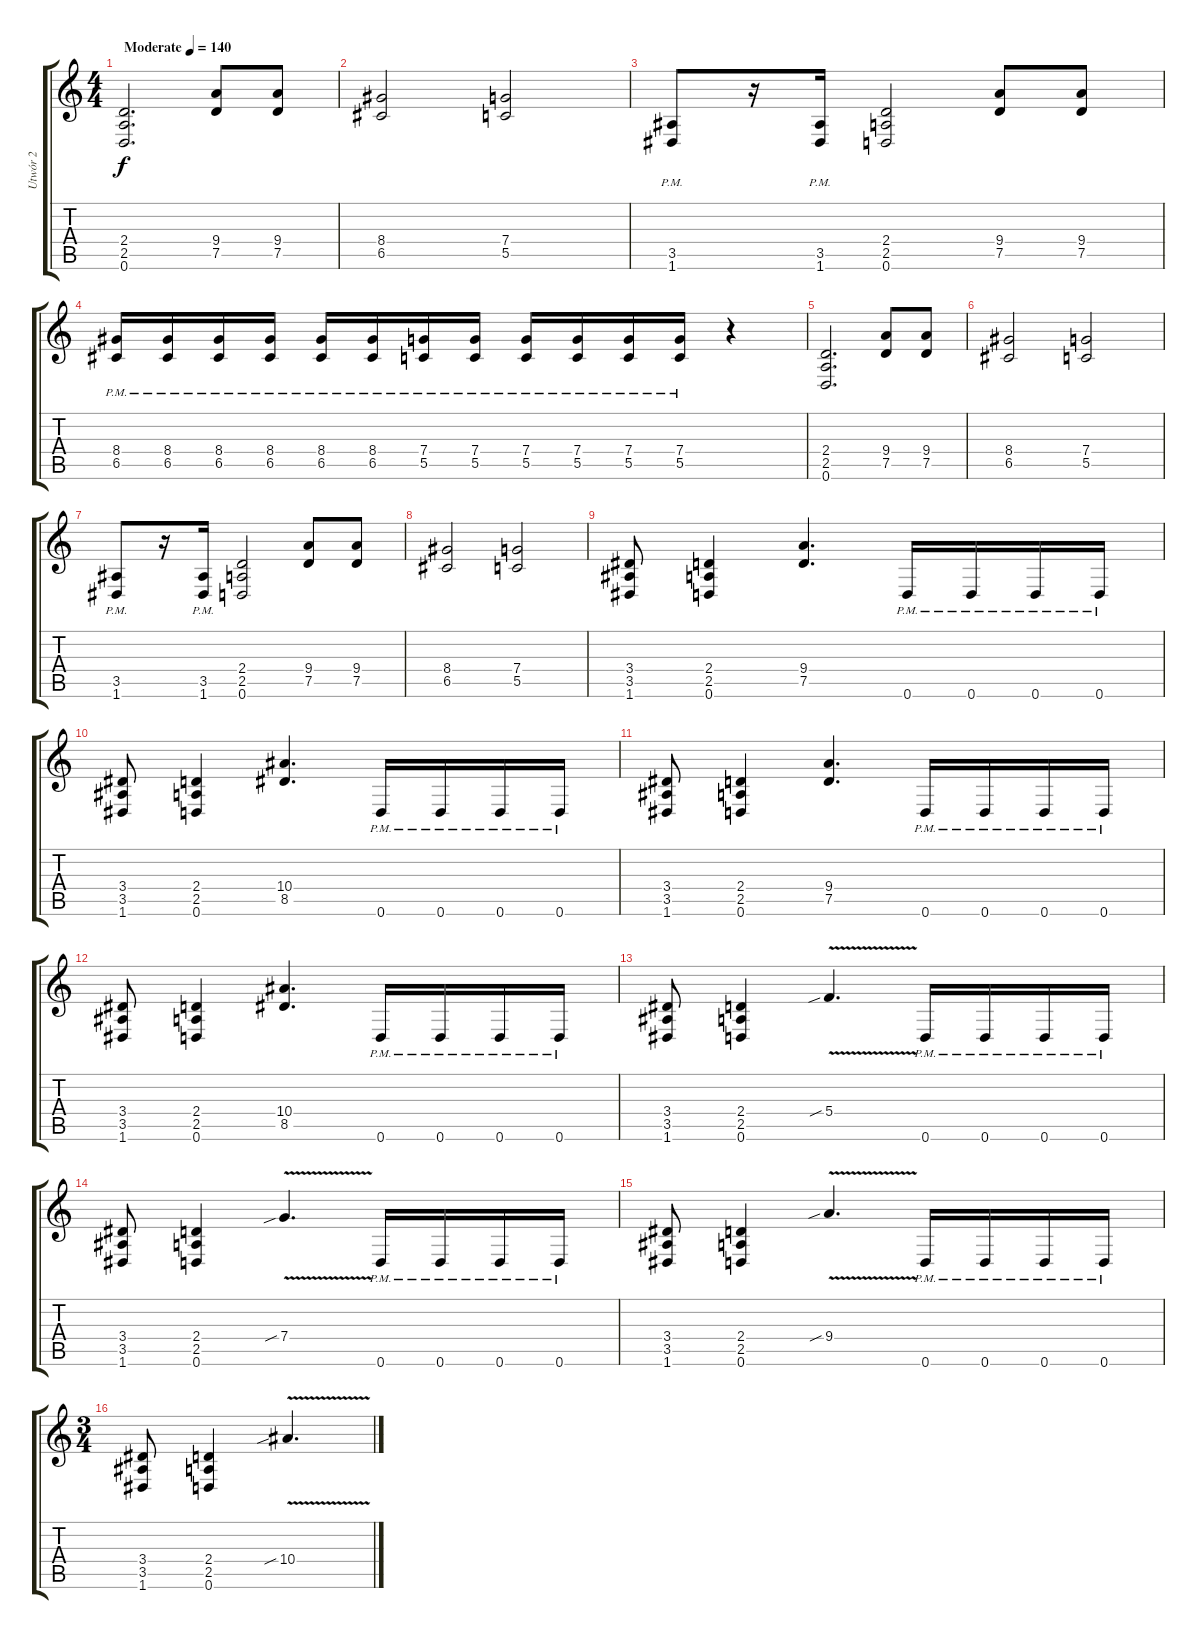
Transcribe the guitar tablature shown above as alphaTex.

\track ("Utwór 2" "Utwór 2") {instrument distortionguitar}
\staff {score tabs}
\tuning (D4 A3 F3 C3 G2 D2) {hide}
\ts (4 4)
\tempo (140 "Moderate")
\clef g2
\ks c
(2.4 2.5 0.6).2{d dy f instrument distortionguitar} (9.4 7.5).8 (9.4 7.5).8 |
(8.4 6.5).2 (7.4 5.5).2 |
(3.5{pm} 1.6{pm}).8 r.16 (3.5{pm} 1.6{pm}).16 (2.4 2.5 0.6).2 (9.4 7.5).8 (9.4 7.5).8 |
(8.4{pm} 6.5{pm}).16 (8.4{pm} 6.5{pm}).16 (8.4{pm} 6.5{pm}).16 (8.4{pm} 6.5{pm}).16 (8.4{pm} 6.5{pm}).16 (8.4{pm} 6.5{pm}).16 (7.4{pm} 5.5{pm}).16 (7.4{pm} 5.5{pm}).16 (7.4{pm} 5.5{pm}).16 (7.4{pm} 5.5{pm}).16 (7.4{pm} 5.5{pm}).16 (7.4{pm} 5.5{pm}).16 r.4 |
(2.4 2.5 0.6).2{d} (9.4 7.5).8 (9.4 7.5).8 |
(8.4 6.5).2 (7.4 5.5).2 |
(3.5{pm} 1.6{pm}).8 r.16 (3.5{pm} 1.6{pm}).16 (2.4 2.5 0.6).2 (9.4 7.5).8 (9.4 7.5).8 |
(8.4 6.5).2 (7.4 5.5).2 |
(3.4 3.5 1.6).8 (2.4 2.5 0.6).4 (9.4 7.5).4{d} 0.6{pm}.16 0.6{pm}.16 0.6{pm}.16 0.6{pm}.16 |
(3.4 3.5 1.6).8 (2.4 2.5 0.6).4 (10.4 8.5).4{d} 0.6{pm}.16 0.6{pm}.16 0.6{pm}.16 0.6{pm}.16 |
(3.4 3.5 1.6).8 (2.4 2.5 0.6).4 (9.4 7.5).4{d} 0.6{pm}.16 0.6{pm}.16 0.6{pm}.16 0.6{pm}.16 |
(3.4 3.5 1.6).8 (2.4 2.5 0.6).4 (10.4 8.5).4{d} 0.6{pm}.16 0.6{pm}.16 0.6{pm}.16 0.6{pm}.16 |
(3.4 3.5 1.6).8{volume 16} (2.4 2.5 0.6).4 5.4{v sib}.4{d} 0.6{pm}.16 0.6{pm}.16 0.6{pm}.16 0.6{pm}.16 |
(3.4 3.5 1.6).8 (2.4 2.5 0.6).4 7.4{v sib}.4{d} 0.6{pm}.16 0.6{pm}.16 0.6{pm}.16 0.6{pm}.16 |
(3.4 3.5 1.6).8 (2.4 2.5 0.6).4 9.4{v sib}.4{d} 0.6{pm}.16 0.6{pm}.16 0.6{pm}.16 0.6{pm}.16 |
\ts (3 4)
(3.4 3.5 1.6).8 (2.4 2.5 0.6).4 10.4{v sib}.4{d}
